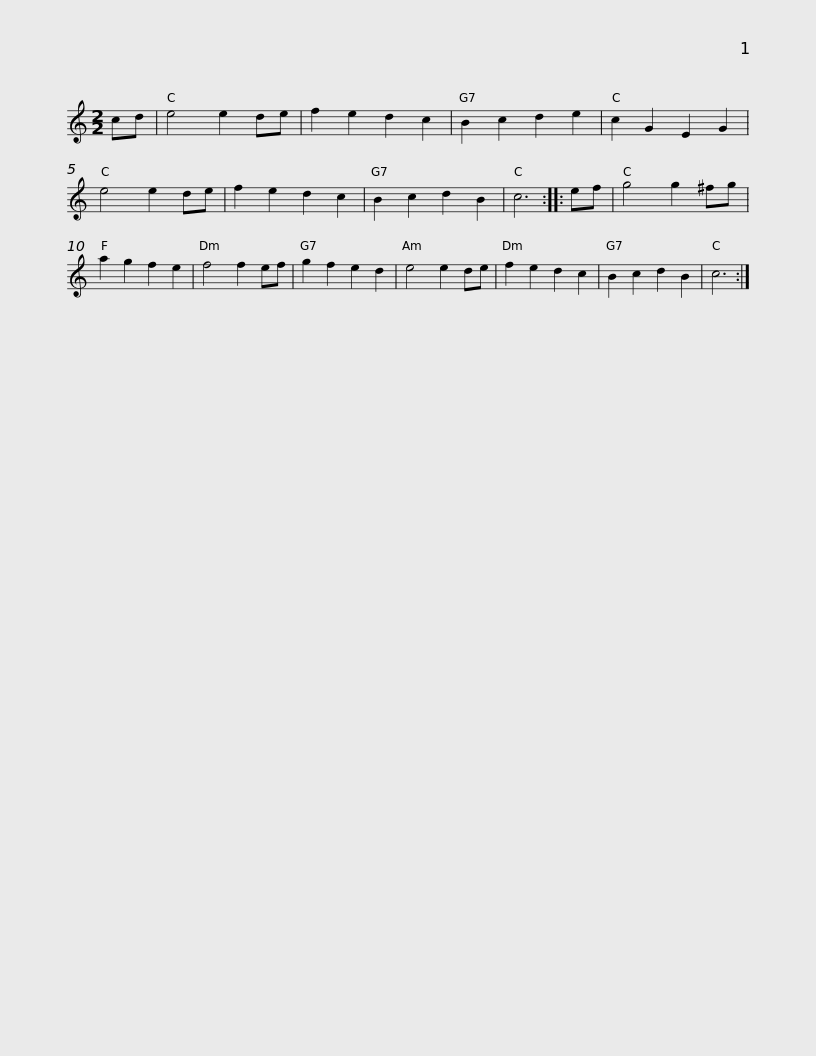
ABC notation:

X:1
L:1/8
M:2/2
I:linebreak $
K:C
V:1 treble
V:1
 cd | e4 e2 de | f2 e2 d2 c2 | B2 c2 d2 e2 | c2 G2 E2 G2 | %5
 e4 e2 de | f2 e2 d2 c2 | B2 c2 d2 B2 | c6 :: ef | %10
 g4 g2 ^fg |$ a2 g2 f2 e2 | f4 f2 ef | g2 f2 e2 d2 | e4 e2 de | %15
 f2 e2 d2 c2 | B2 c2 d2 B2 | c6 :| %18
